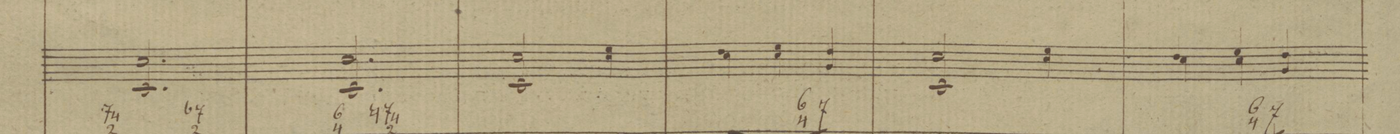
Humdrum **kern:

**kern
*I"Corni in F
*clefG2
*k[b-]
*M3/4
2.f 2.F/
=57
2.f 2.F/
=58
2f 2F/
4a 4f\
=59
4g 4f\
4a 4f\
4g 4c/
=60
2f 2F/
4a 4f\
=61
*^
4g/	4f\
4a/	4f\
4g 4c/	4rAyyyy
*v	*v
=62
*-
